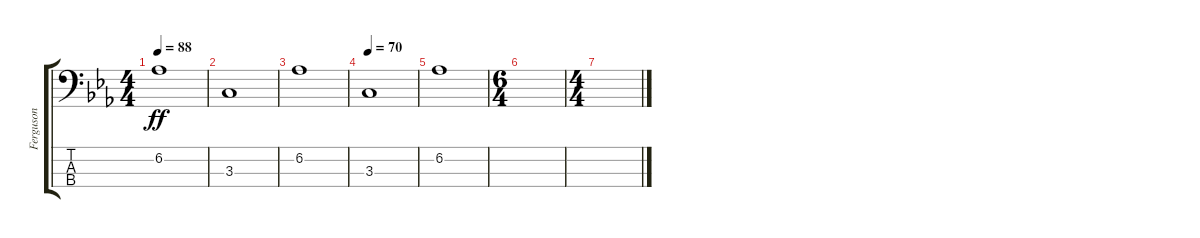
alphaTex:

\track ("Ferguson" "Ferguson") {instrument electricbassfinger}
\staff {score tabs}
\tuning (G2 D2 A1 E1) {hide}
\ts (4 4)
\tempo 88
\clef f4
\ks cminor
6.2.1{dy ff} |
3.3.1 |
6.2.1 |
\tempo 70
3.3.1 |
6.2.1 |
\ts (6 4)
|
\ts (4 4)
